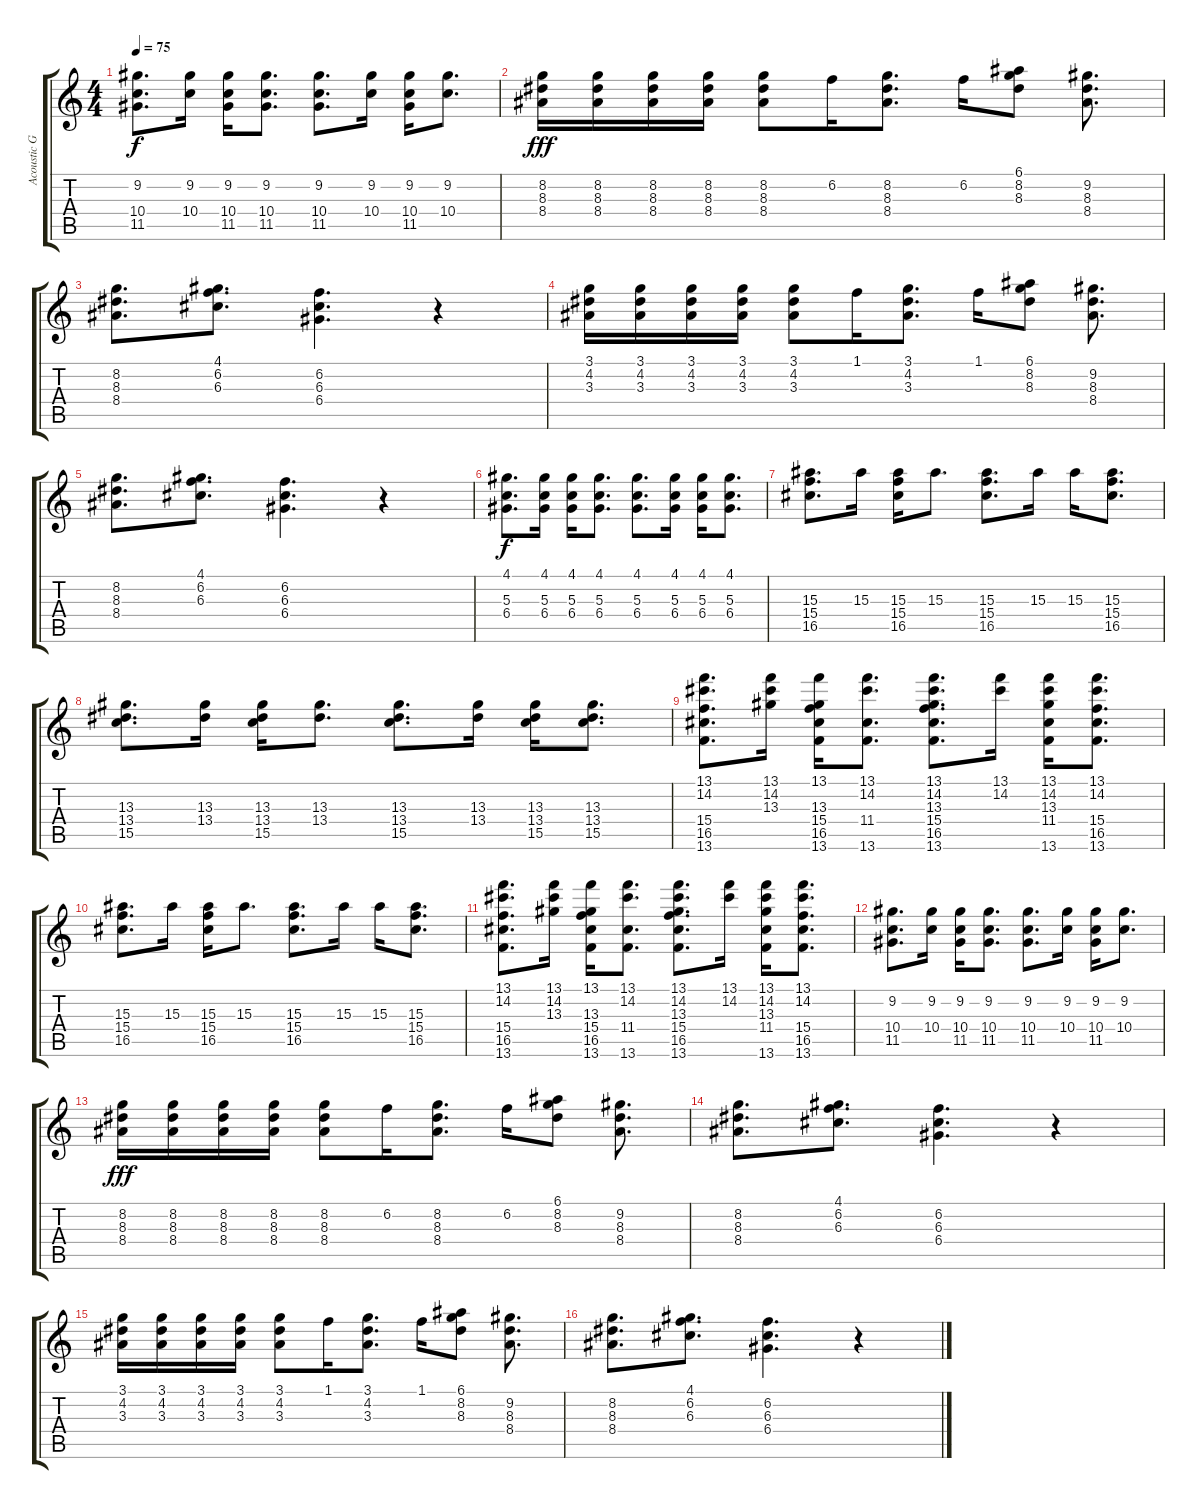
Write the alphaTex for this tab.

\track ("Acoustic Guitar" "Acoustic G") {instrument acousticguitarsteel}
\staff {score tabs}
\tuning (E4 B3 G3 D3 A2 E2) {hide}
\ts (4 4)
\tempo 75
\clef g2
\ks c
(9.2 10.4 11.5).8{d dy f} (9.2 10.4).16 (9.2 10.4 11.5).16 (9.2 10.4 11.5).8{d} (9.2 10.4 11.5).8{d} (9.2 10.4).16 (9.2 10.4 11.5).16 (9.2 10.4).8{d} |
(8.2 8.3 8.4).16{dy fff} (8.2 8.3 8.4).16 (8.2 8.3 8.4).16 (8.2 8.3 8.4).16 (8.2 8.3 8.4).8 6.2.16 (8.2 8.3 8.4).8{d} 6.2.16 (6.1 8.2 8.3).8 (9.2 8.3 8.4).8{d} |
(8.2 8.3 8.4).8{d} (4.1 6.2 6.3).8{d} (6.2 6.3 6.4).4{d} r.4 |
(3.1 4.2 3.3).16 (3.1 4.2 3.3).16 (3.1 4.2 3.3).16 (3.1 4.2 3.3).16 (3.1 4.2 3.3).8 1.1.16 (3.1 4.2 3.3).8{d} 1.1.16 (6.1 8.2 8.3).8 (9.2 8.3 8.4).8{d} |
(8.2 8.3 8.4).8{d} (4.1 6.2 6.3).8{d} (6.2 6.3 6.4).4{d} r.4 |
(4.1 5.3 6.4).8{d dy f} (4.1 5.3 6.4).16 (4.1 5.3 6.4).16 (4.1 5.3 6.4).8{d} (4.1 5.3 6.4).8{d} (4.1 5.3 6.4).16 (4.1 5.3 6.4).16 (4.1 5.3 6.4).8{d} |
(15.3 15.4 16.5).8{d} 15.3.16 (15.3 15.4 16.5).16 15.3.8{d} (15.3 15.4 16.5).8{d} 15.3.16 15.3.16 (15.3 15.4 16.5).8{d} |
(13.3 13.4 15.5).8{d} (13.3 13.4).16 (13.3 13.4 15.5).16 (13.3 13.4).8{d} (13.3 13.4 15.5).8{d} (13.3 13.4).16 (13.3 13.4 15.5).16 (13.3 13.4 15.5).8{d} |
(13.1 14.2 15.4 16.5 13.6).8{d} (13.1 14.2 13.3).16 (13.1 13.3 15.4 16.5 13.6).16 (13.1 14.2 11.4 13.6).8{d} (13.1 14.2 13.3 15.4 16.5 13.6).8{d} (13.1 14.2).16 (13.1 14.2 13.3 11.4 13.6).16 (13.1 14.2 15.4 16.5 13.6).8{d} |
(15.3 15.4 16.5).8{d} 15.3.16 (15.3 15.4 16.5).16 15.3.8{d} (15.3 15.4 16.5).8{d} 15.3.16 15.3.16 (15.3 15.4 16.5).8{d} |
(13.1 14.2 15.4 16.5 13.6).8{d} (13.1 14.2 13.3).16 (13.1 13.3 15.4 16.5 13.6).16 (13.1 14.2 11.4 13.6).8{d} (13.1 14.2 13.3 15.4 16.5 13.6).8{d} (13.1 14.2).16 (13.1 14.2 13.3 11.4 13.6).16 (13.1 14.2 15.4 16.5 13.6).8{d} |
(9.2 10.4 11.5).8{d} (9.2 10.4).16 (9.2 10.4 11.5).16 (9.2 10.4 11.5).8{d} (9.2 10.4 11.5).8{d} (9.2 10.4).16 (9.2 10.4 11.5).16 (9.2 10.4).8{d} |
(8.2 8.3 8.4).16{dy fff} (8.2 8.3 8.4).16 (8.2 8.3 8.4).16 (8.2 8.3 8.4).16 (8.2 8.3 8.4).8 6.2.16 (8.2 8.3 8.4).8{d} 6.2.16 (6.1 8.2 8.3).8 (9.2 8.3 8.4).8{d} |
(8.2 8.3 8.4).8{d} (4.1 6.2 6.3).8{d} (6.2 6.3 6.4).4{d} r.4 |
(3.1 4.2 3.3).16 (3.1 4.2 3.3).16 (3.1 4.2 3.3).16 (3.1 4.2 3.3).16 (3.1 4.2 3.3).8 1.1.16 (3.1 4.2 3.3).8{d} 1.1.16 (6.1 8.2 8.3).8 (9.2 8.3 8.4).8{d} |
(8.2 8.3 8.4).8{d} (4.1 6.2 6.3).8{d} (6.2 6.3 6.4).4{d} r.4
